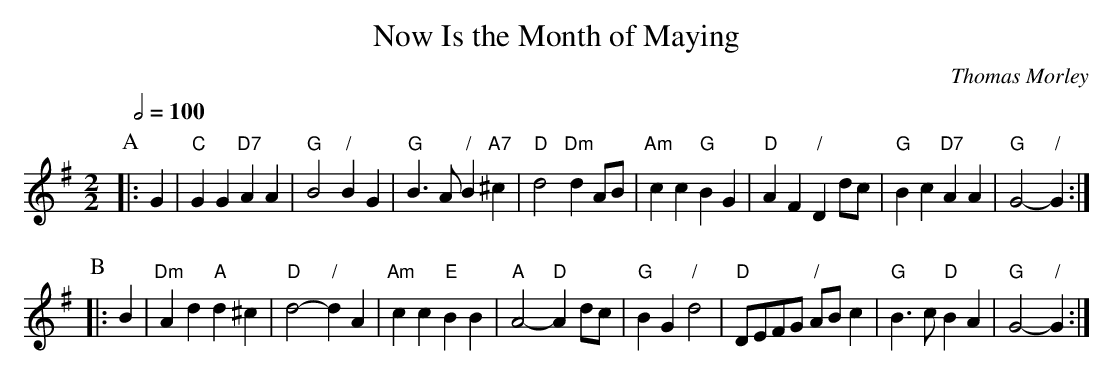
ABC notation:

X:1
T:Now Is the Month of Maying
C:Thomas Morley
L:1/4
M:2/2
Q:1/2=100
K:G
P:A
|: G | "C"GG "D7"AA | "G"B2 "/"BG | "G"B3/A/ "/"B "A7"^c | "D"d2 "Dm"dA/B/ |\
"Am"cc "G"BG | "D"AF "/"Dd/c/ | "G"Bc "D7"AA | "G"G2- "/"G :|
P:B
|: B | "Dm"Ad "A"d^c | "D"d2- "/"dA | "Am"cc "E"BB | "A"A2- "D"Ad/c/ |\
"G"BG "/"d2 | "D"D/E/F/G/ "/"A/B/c | "G"B3/c/ "D"BA | "G"G2- "/"G :|
